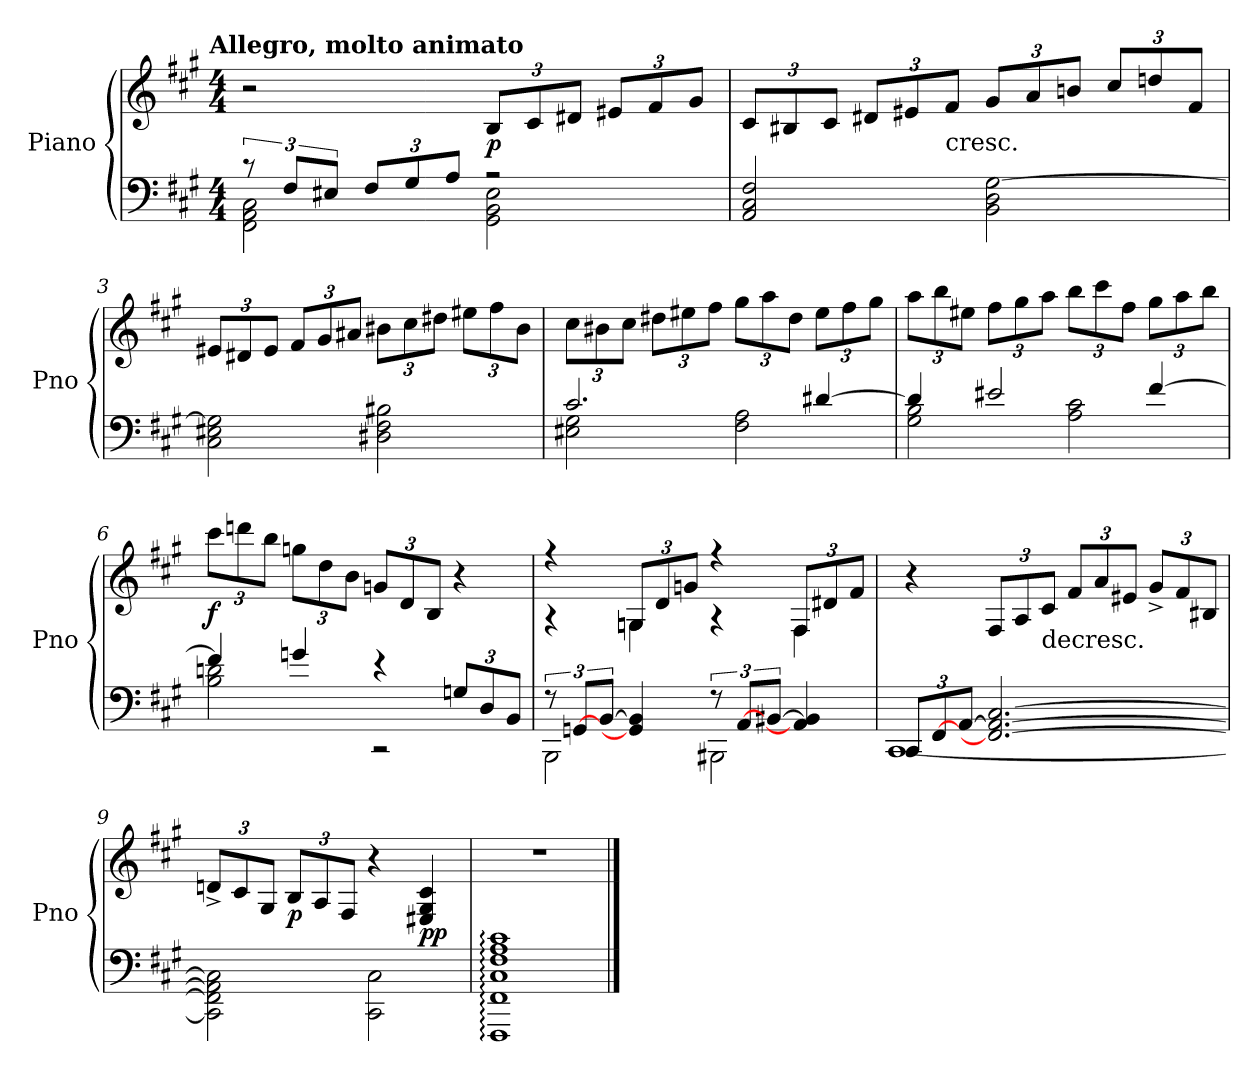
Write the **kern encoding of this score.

**kern	**kern	**dynam
*part1	*part1	*part1
*staff2	*staff1	*staff1/2
*I"Piano	*	*
*I'Pno	*	*
*clefF4	*clefG2	*
*k[f#c#g#]	*k[f#c#g#]	*
*f#:	*f#:	*
!!LO:TX:omd:t=Allegro, molto animato
*M4/4	*M4/4	*
*MM160	*MM160	*
=1	=1	=1
*^	*	*
12r	2FF#\ 2AA\ 2C#\	2r	.
12F#/L	.	.	.
12E#X/J	.	.	.
12F#/L	.	.	.
12G#/	.	.	.
12A/J	.	.	.
2r	2GG#\ 2BB\ 2E#\	12B/L	p
.	.	12c#/	.
.	.	12d#X/J	.
.	.	12e#X/L	.
.	.	12f#/	.
.	.	12g#/J	.
*v	*v	*	*
=2	=2	=2
2AA/ 2C#/ 2F#/	12c#/L	.
.	12B#X/	.
.	12c#/J	.
.	12d#X/L	.
.	12e#X/	.
!	!LO:TX:c:t=cresc.	!
.	12f#/J	.
2BB\ 2D\ [2G#\	12g#/L	.
.	12a/	.
.	12bn/J	.
.	12cc#/L	.
.	12ddn/	.
.	12f#/J	.
=3	=3	=3
2C#\ 2E#X\ 2G#]\	12e#X/L	.
.	12d#X/	.
.	12e#/J	.
.	12f#/L	.
.	12g#/	.
.	12a#X/J	.
2D#X\ 2F#\ 2B#X\	12b#X\L	.
.	12cc#\	.
.	12dd#X\J	.
.	12ee#X\L	.
.	12ff#\	.
.	12b#\J	.
=4	=4	=4
*^	*	*
2.c#/	2E#X\ 2G#\	12cc#\L	.
.	.	12b#X\	.
.	.	12cc#\J	.
.	.	12dd#X\L	.
.	.	12ee#X\	.
.	.	12ff#\J	.
.	2F#\ 2A\	12gg#\L	.
.	.	12aa\	.
.	.	12dd#\J	.
[4d#X/	.	12ee#\L	.
.	.	12ff#\	.
.	.	12gg#\J	.
=5	=5	=5	=5
4d#/]	2G#\ 2B\	12aa\L	.
.	.	12bb\	.
.	.	12ee#X\J	.
2e#X/	.	12ff#\L	.
.	.	12gg#\	.
.	.	12aa\J	.
.	2A\ 2c#\	12bb\L	.
.	.	12ccc#\	.
.	.	12ff#\J	.
[4f#/	.	12gg#\L	.
.	.	12aa\	.
.	.	12bb\J	.
=6	=6	=6	=6
4f#/]	2B\ 2dn\	12ccc#\L	f
.	.	12dddn\	.
.	.	12bb\J	.
4gn/	.	12ggn\L	.
.	.	12dd\	.
.	.	12b\J	.
4r	2r	12gn/L	.
.	.	12d/	.
.	.	12B/J	.
12Gn/L	.	4r	.
12D/	.	.	.
12BB/J	.	.	.
=7	=7	=7	=7
*	*	*^	*
12r	2BBB\	4r	4r	.
[12GGn/L	.	.	.	.
[12BB/J	.	.	.	.
4GG]/ 4BB]/	.	12Gn/L	4Gn\	.
.	.	12d/	.	.
.	.	12gn/J	.	.
12r	2BBB#X\	4r	4r	.
[12AA/L	.	.	.	.
[12BB#X/J	.	.	.	.
4AA]/ 4BB#]/	.	12F#/L	4F#\	.
.	.	12d#X/	.	.
.	.	12f#/J	.	.
*	*	*v	*v	*
=8	=8	=8	=8
*	*	*MM144	*
12CC#/L	[1CC#	4r	.
[12FF#/	.	.	.
[12AA/J	.	.	.
2.FF#_/ 2.AA_/ [2.C#/	.	12F#/L	.
.	.	12A/	.
!	!	!LO:TX:c:t=decresc.	!
.	.	12c#/J	.
.	.	12f#/L	.
*	*	*MM120	*
.	.	12a/	.
.	.	12e#X/J	.
.	.	12g#^/L	.
.	.	12f#/	.
.	.	12B#X/J	.
*v	*v	*	*
=9	=9	=9
*	*MM100	*
2CC#]\ 2FF#]\ 2AA]\ 2C#]\	12dn^/L	.
.	12c#/	.
.	12G#/J	.
*	*MM80	*
.	12B/L	p
.	12A/	.
.	12F#/J	.
*	*MM60	*
2CC#\ 2C#\	4r	.
.	4E#X/ 4G#/ 4c#/	pp
=10	=10	=10
*	*MM40	*
1FFF#: 1FF#: 1C#: 1F#: 1A: 1c#:	1r	.
==	==	==
*-	*-	*-
